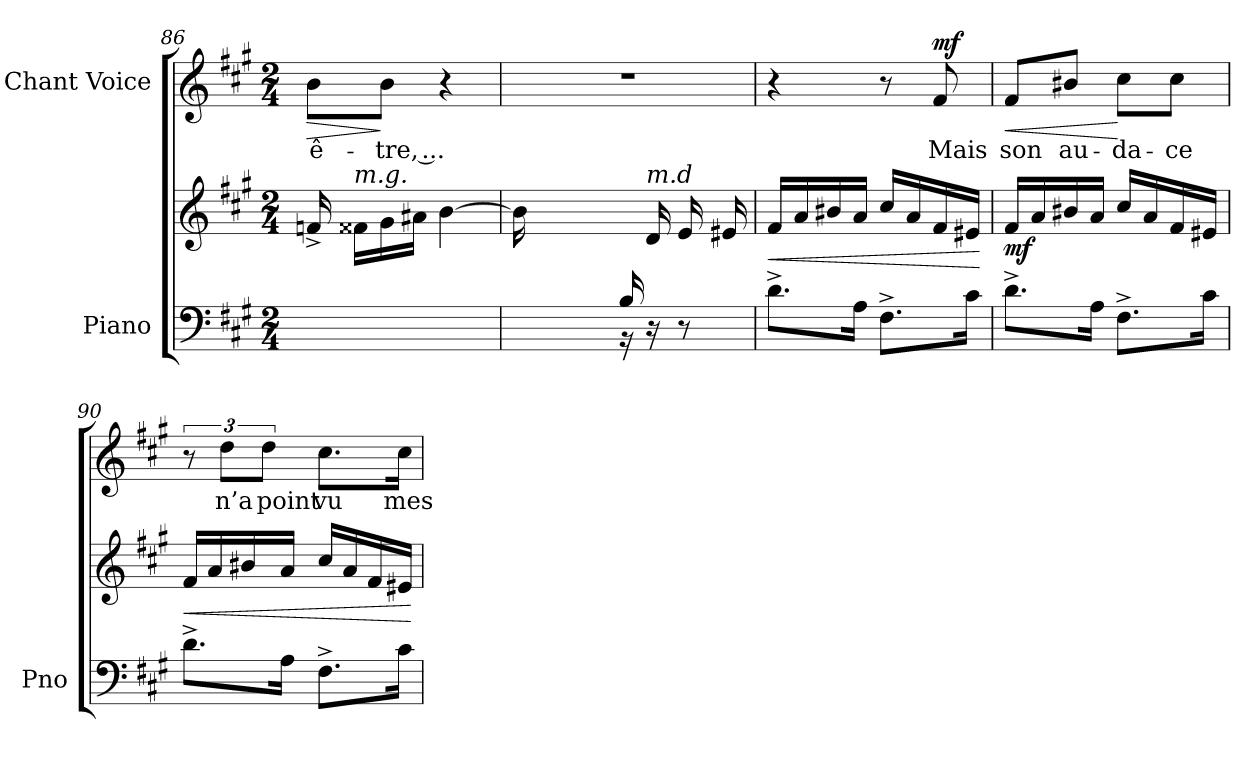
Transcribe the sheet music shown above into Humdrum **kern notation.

**kern	**kern	**dynam	**kern	**text	**dynam
*part2	*part2	*part2	*part1	*part1	*part1
*staff3	*staff2	*staff2/3	*staff1	*staff1	*staff1
*I"Piano	*	*	*I"Chant Voice	*	*
*I'Pno	*	*	*	*	*
*clefF4	*clefG2	*	*clefG2	*	*
*k[f#c#g#]	*k[f#c#g#]	*	*k[f#c#g#]	*	*
*M2/4	*M2/4	*	*M2/4	*	*
=86	=86	=86	=86	=86	=86
!	!	!	!	!	!LO:HP:b
16ryy	16fn^>/	.	8b\L	-ê-	>
!	!LO:TX:i:t=m.g.	!	!	!	!
16ryy	16f##X\LL	.	.	.	.
8ryy	16g#\	.	8b\J	-tre, ...	]
.	16a#X\JJ	.	.	.	.
4ryy	[4b\	.	4r	.	.
=87	=87	=87	=87	=87	=87
*^	*	*	*	*	*
16ryy	4ryy	16b\LL]	.	2r	.	.
16A#X/	.	4ryy	.	.	.	.
16B/	.	.	.	.	.	.
16A#/JJ	.	.	.	.	.	.
16B/	16r	.	.	.	.	.
!	!	!LO:TX:i:t=m.d	!	!	!	!
8.ryy	16r	16d/LL	.	.	.	.
.	8r	16e/	.	.	.	.
.	.	16e#X/JJ	.	.	.	.
*v	*v	*	*	*	*	*
=88	=88	=88	=88	=88	=88
!	!	!LO:HP:b	!	!	!
8.d^<\L	16f#/LL	<	4r	.	.
.	16a/	.	.	.	.
.	16b#X/	.	.	.	.
16A\Jk	16a/JJ	.	.	.	.
8.F#^<\L	16cc#/LL	.	8r	.	.
.	16a/	.	.	.	.
!	!	!	!	!	!LO:DY:a
.	16f#/	.	8f#/	Mais	mf
16c#\Jk	16e#X/JJ	.	.	.	.
.	.	[	.	.	.
=89	=89	=89	=89	=89	=89
!	!	!LO:DY:b	!	!	!LO:HP:b
8.d^<\L	16f#/LL	mf	8f#/L	son	<
.	16a/	.	.	.	.
.	16b#X/	.	8b#X/J	au-	.
16A\Jk	16a/JJ	.	.	.	.
8.F#^<\L	16cc#/LL	.	8cc#\L	-da-	[
.	16a/	.	.	.	.
.	16f#/	.	8cc#\J	-ce	.
16c#\Jk	16e#X/JJ	.	.	.	.
=90	=90	=90	=90	=90	=90
!	!	!LO:HP:b	!	!	!
8.d^<\L	16f#/LL	<	12r	.	.
.	16a/	.	.	.	.
.	.	.	12dd\L	n’a	.
.	16b#X/	.	.	.	.
.	.	.	12dd\J	point	.
16A\Jk	16a/JJ	.	.	.	.
8.F#^<\L	16cc#/LL	.	8.cc#\L	vu	.
.	16a/	.	.	.	.
.	16f#/	.	.	.	.
16c#\Jk	16e#X/JJ	.	16cc#\Jk	mes	.
.	.	[	.	.	.
=	=	=	=	=	=
*-	*-	*-	*-	*-	*-
